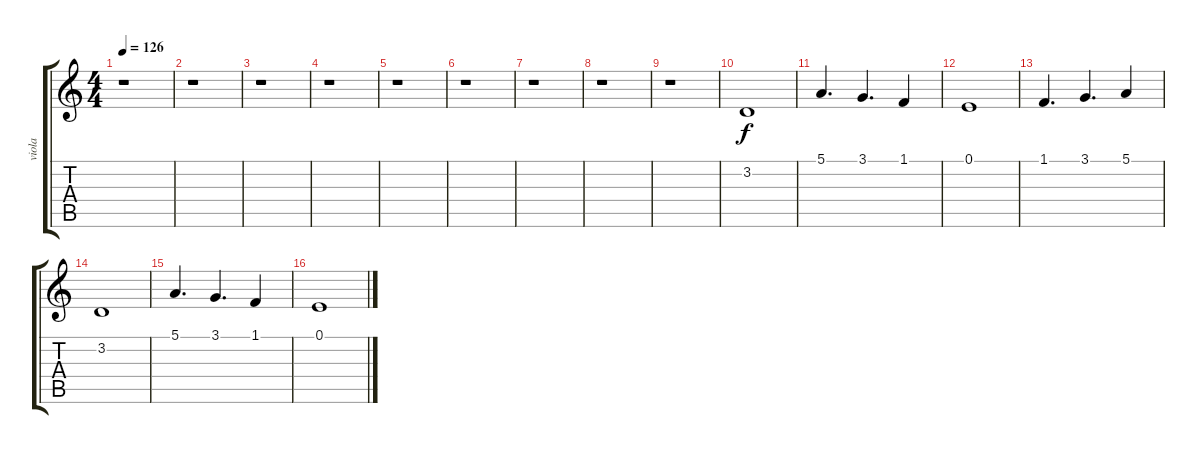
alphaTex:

\track ("viola" "viola") {instrument viola}
\staff {score tabs}
\tuning (E4 B3 G3 D3 A2 E2) {hide}
\ts (4 4)
\tempo 126
\clef g2
\ks c
r.1{dy f} |
r.1 |
r.1 |
r.1 |
r.1 |
r.1 |
r.1 |
r.1 |
r.1 |
3.2.1 |
5.1.4{d} 3.1.4{d} 1.1.4 |
0.1.1 |
1.1.4{d} 3.1.4{d} 5.1.4 |
3.2.1 |
5.1.4{d} 3.1.4{d} 1.1.4 |
0.1.1
